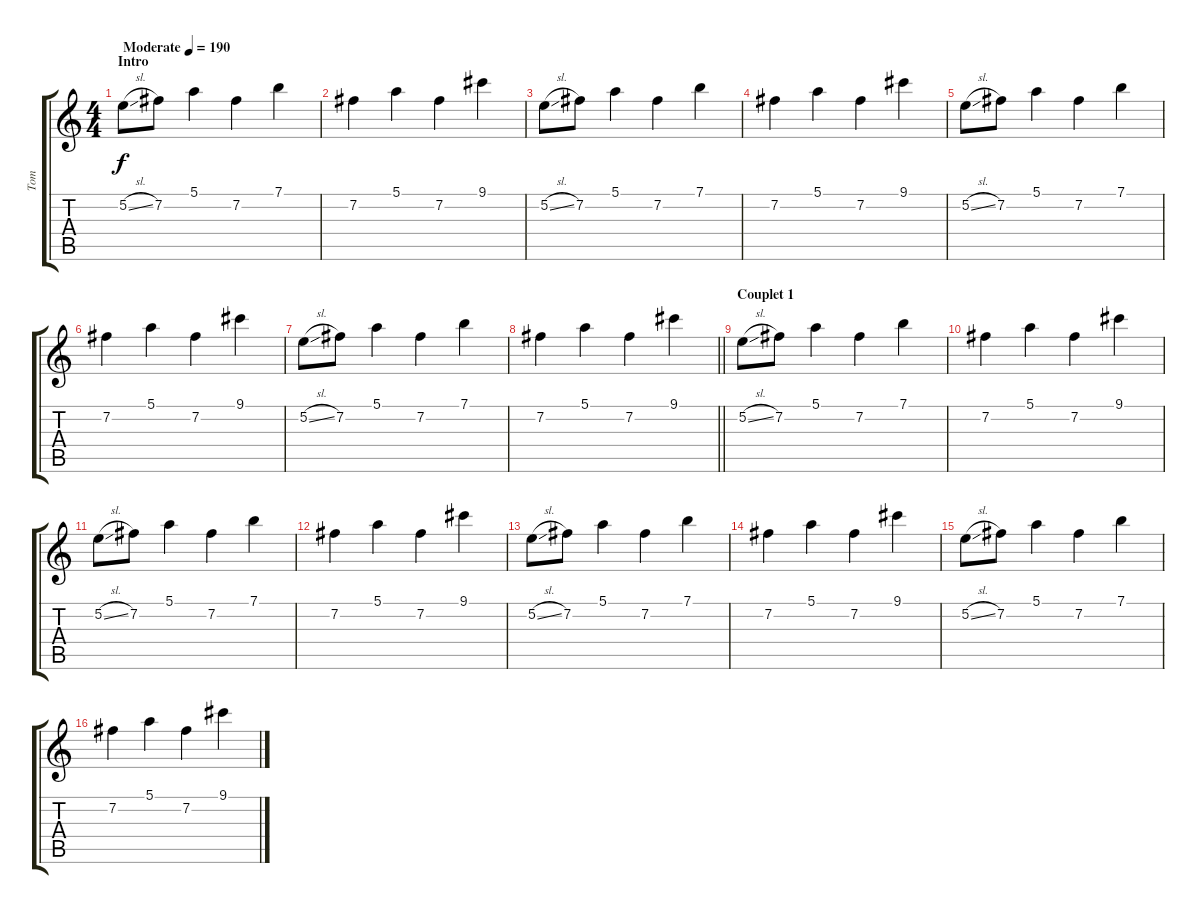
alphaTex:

\track ("Tom" "Tom") {instrument distortionguitar}
\staff {score tabs}
\tuning (E4 B3 G3 D3 A2 D2) {hide}
\ts (4 4)
\section ("" "Intro")
\tempo (190 "Moderate")
\clef g2
\ks c
5.2{sl}.8{dy f instrument distortionguitar} 7.2.8 5.1.4 7.2.4 7.1.4 |
7.2.4 5.1.4 7.2.4 9.1.4 |
5.2{sl}.8 7.2.8 5.1.4 7.2.4 7.1.4 |
7.2.4 5.1.4 7.2.4 9.1.4 |
5.2{sl}.8 7.2.8 5.1.4 7.2.4 7.1.4 |
7.2.4 5.1.4 7.2.4 9.1.4 |
5.2{sl}.8 7.2.8 5.1.4 7.2.4 7.1.4 |
\barLineRight lightlight
7.2.4 5.1.4 7.2.4 9.1.4 |
\section ("" "Couplet 1")
5.2{sl}.8 7.2.8 5.1.4 7.2.4 7.1.4 |
7.2.4 5.1.4 7.2.4 9.1.4 |
5.2{sl}.8 7.2.8 5.1.4 7.2.4 7.1.4 |
7.2.4 5.1.4 7.2.4 9.1.4 |
5.2{sl}.8 7.2.8 5.1.4 7.2.4 7.1.4 |
7.2.4 5.1.4 7.2.4 9.1.4 |
5.2{sl}.8 7.2.8 5.1.4 7.2.4 7.1.4 |
7.2.4 5.1.4 7.2.4 9.1.4
